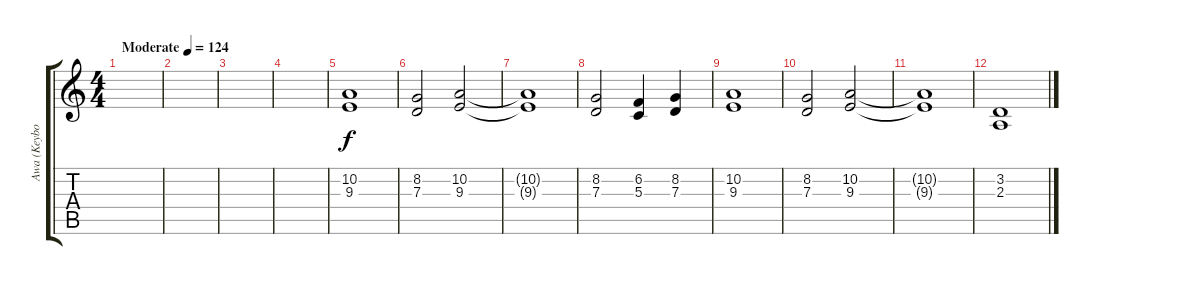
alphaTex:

\track ("Awa (Keyboards)" "Awa (Keybo") {instrument stringensemble1}
\staff {score tabs}
\tuning (E4 B3 G3 D3 A2 E2) {hide}
\ts (4 4)
\tempo (124 "Moderate")
\clef g2
\ks c
|
|
|
|
(10.2 9.3).1 |
(8.2 7.3).2 (10.2 9.3).2 |
(10.2{t} 9.3{t}).1 |
(8.2 7.3).2 (6.2 5.3).4 (8.2 7.3).4 |
(10.2 9.3).1 |
(8.2 7.3).2 (10.2 9.3).2 |
(10.2{t} 9.3{t}).1 |
(3.2 2.3).1
